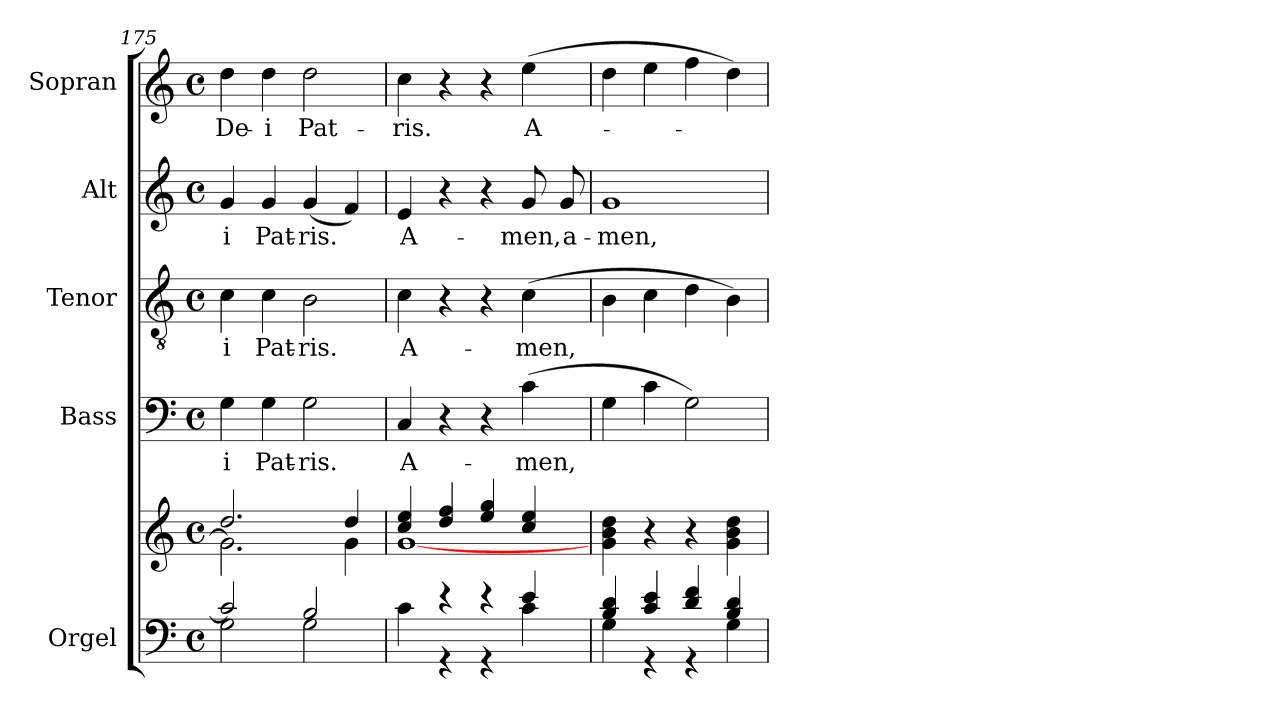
**kern	**kern	**kern	**text	**kern	**text	**kern	**text	**kern	**text
*part5	*part5	*part4	*part4	*part3	*part3	*part2	*part2	*part1	*part1
*staff6	*staff5	*staff4	*staff4	*staff3	*staff3	*staff2	*staff2	*staff1	*staff1
*I"Orgel	*	*I"Bass	*	*I"Tenor	*	*I"Alt	*	*I"Sopran	*
*I'Org.	*	*I'B.	*	*I'T.	*	*I'A.	*	*I'S.	*
*clefF4	*clefG2	*clefF4	*	*clefGv2	*	*clefG2	*	*clefG2	*
*k[]	*k[]	*k[]	*	*k[]	*	*k[]	*	*k[]	*
*C:	*C:	*C:	*	*C:	*	*C:	*	*C:	*
*M4/4	*M4/4	*M4/4	*	*M4/4	*	*M4/4	*	*M4/4	*
*met(c)	*met(c)	*met(c)	*	*met(c)	*	*met(c)	*	*met(c)	*
=175	=175	=175	=175	=175	=175	=175	=175	=175	=175
*^	*^	*	*	*	*	*	*	*	*
!	!	!	!	!	!LO:LY:b	!	!LO:LY:b	!	!LO:LY:b	!	!LO:LY:b
2c/]	2G\	2.dd/	2.g\]	4G\	-i	4c\	-i	4g/	-i	4dd\	De-
!	!	!	!	!	!LO:LY:b	!	!LO:LY:b	!	!LO:LY:b	!	!LO:LY:b
.	.	.	.	4G\	Pat-	4c\	Pat-	4g/	Pat-	4dd\	-i
!	!	!	!	!	!LO:LY:b	!	!LO:LY:b	!	!LO:LY:b	!	!LO:LY:b
2B/	2G\	.	.	2G\	-ris.	2B\	-ris.	(<4g/	-ris.	2dd\	Pat-
.	.	4dd/	4g\	.	.	.	.	4f/)	.	.	.
=176	=176	=176	=176	=176	=176	=176	=176	=176	=176	=176	=176
!	!	!	!	!	!LO:LY:b	!	!LO:LY:b	!	!LO:LY:b	!	!LO:LY:b
4ryy	4c\	4cc/ 4ee/	[<1g	4C/	A-	4c\	A-	4e/	A-	4cc\	-ris.
4r	4r	4dd/ 4ff/	.	4r	.	4r	.	4r	.	4r	.
4r	4r	4ee/ 4gg/	.	4r	.	4r	.	4r	.	4r	.
!	!	!	!	!	!LO:LY:b	!	!LO:LY:b	!	!LO:LY:b	!	!LO:LY:b
4e/	4c\	4cc/ 4ee/	.	(>4c\	-men,	(>4c\	-men,	8g/	-men,	(>4ee\	A-
!	!	!	!	!	!	!	!	!	!LO:LY:b	!	!
.	.	.	.	.	.	.	.	8g/	a-	.	.
*	*	*v	*v	*	*	*	*	*	*	*	*
=177	=177	=177	=177	=177	=177	=177	=177	=177	=177	=177
!	!	!	!	!	!	!	!	!LO:LY:b	!	!
4B/ 4d/	4G\	4g\ 4b\ 4dd\	4G\	.	4B\	.	1g	-men,	4dd\	.
4c/ 4e/	4r	4r	4c\	.	4c\	.	.	.	4ee\	.
4d/ 4f/	4r	4r	2G\)	.	4d\	.	.	.	4ff\	.
4B/ 4d/	4G\	4g\ 4b\ 4dd\	.	.	4B\)	.	.	.	4dd\)	.
*v	*v	*	*	*	*	*	*	*	*	*
=	=	=	=	=	=	=	=	=	=
*-	*-	*-	*-	*-	*-	*-	*-	*-	*-
